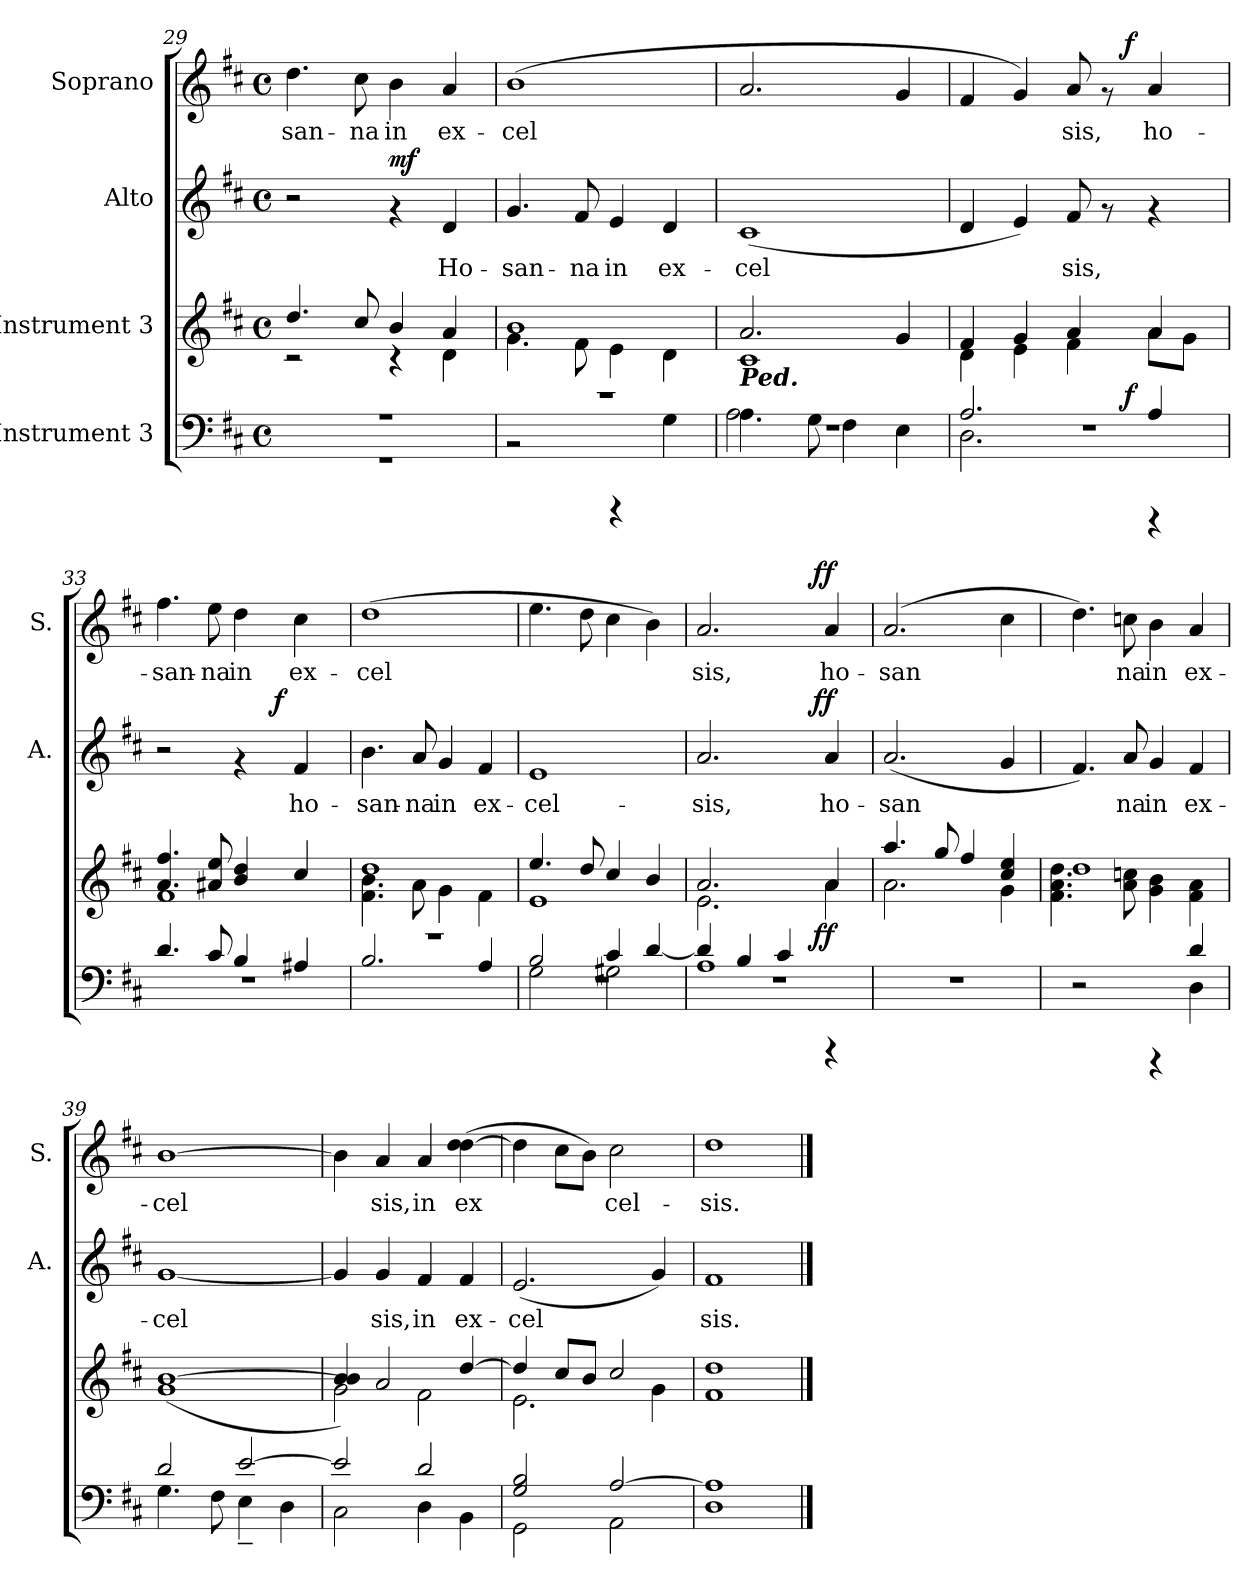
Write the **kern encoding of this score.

**kern	**dynam	**kern	**dynam	**kern	**text	**dynam	**kern	**text	**dynam
*part4	*part4	*part3	*part3	*part2	*part2	*part2	*part1	*part1	*part1
*staff4	*staff4	*staff3	*staff3	*staff2	*staff2	*staff2	*staff1	*staff1	*staff1
*I"Instrument 3	*	*I"Instrument 3	*	*I"Alto	*	*	*I"Soprano	*	*
*	*	*	*	*I'A.	*	*	*I'S.	*	*
*clefF4	*	*clefG2	*	*clefG2	*	*	*clefG2	*	*
*k[f#c#]	*	*k[f#c#]	*	*k[f#c#]	*	*	*k[f#c#]	*	*
*D:	*	*D:	*	*D:	*	*	*D:	*	*
*M4/4	*	*M4/4	*	*M4/4	*	*	*M4/4	*	*
*met(c)	*	*met(c)	*	*met(c)	*	*	*met(c)	*	*
=29	=29	=29	=29	=29	=29	=29	=29	=29	=29
*^	*	*^	*	*	*	*	*	*	*
!	!	!	!	!	!	!	!	!	!	!LO:LY:b:cj	!
1r	1r	.	4.dd/	2r	.	2r	.	.	4.dd\	-san-	.
!	!	!	!	!	!	!	!	!	!	!LO:LY:b:cj	!
.	.	.	8cc#/	.	.	.	.	.	8cc#\	-na	.
!	!	!	!	!	!	!	!	!LO:DY:a	!	!LO:LY:b:cj	!
.	.	.	4b/	4rc	.	4rf	.	mf	4b\	in	.
!	!	!	!	!	!	!	!LO:LY:b:cj	!	!	!LO:LY:b:cj	!
.	.	.	4a/	4d\	.	4d/	Ho-	.	4a/	ex-	.
=30	=30	=30	=30	=30	=30	=30	=30	=30	=30	=30	=30
!	!	!	!	!	!	!	!LO:LY:b:cj	!	!	!LO:LY:b:cj	!
1r	2r	.	1b	4.g\	.	4.g/	-san-	.	(<1b	-cel-	.
!	!	!	!	!	!	!	!LO:LY:b:cj	!	!	!	!
.	.	.	.	8f#\	.	8f#/	-na	.	.	.	.
!	!	!	!	!	!	!	!LO:LY:b:cj	!	!	!	!
.	4rCCC	.	.	4e\	.	4e/	in	.	.	.	.
!	!	!	!	!	!	!	!LO:LY:b:cj	!	!	!	!
.	4G\	.	.	4d\	.	4d/	ex-	.	.	.	.
!!LO:LB:g=z
=31	=31	=31	=31	=31	=31	=31	=31	=31	=31	=31	=31
*	*^	*	*	*	*	*	*	*	*	*	*
!	!	!	!	!LO:TX:b:Bi:t=Ped.	!	!	!	!	!	!	!	!
!	!	!	!	!	!	!	!	!LO:LY:b:cj	!	!	!LO:LY:b:cj	!
1r	4.A\	2A\	.	2.a/	1c#	.	(<1c#	-cel-	.	2.a/	--	.
.	8G\	.	.	.	.	.	.	.	.	.	.	.
.	4F#\	2ryy	.	.	.	.	.	.	.	.	.	.
!	!	!	!	!	!	!	!	!	!	!	!LO:LY:b:cj	!
.	4E\	.	.	4g/	.	.	.	.	.	4g/	--	.
=32	=32	=32	=32	=32	=32	=32	=32	=32	=32	=32	=32	=32
!	!	!	!	!	!	!	!	!LO:LY:b:cj	!	!	!LO:LY:b:cj	!
*	*	*^	*	*	*	*	*	*	*	*^	*	*
1r	2.A/	2.D\	2ryy	.	4f#/	4d\	.	4d/	--	.	4f#/	2ryy	--	.
!	!	!	!	!	!	!	!	!	!LO:LY:b:cj	!	!	!	!LO:LY:b:cj	!
.	.	.	.	.	4g/	4e\	.	4e/)	--	.	4g/)	.	--	.
!	!	!	!	!	!	!	!	!	!LO:LY:b:cj	!	!	!	!LO:LY:b:cj	!
.	.	.	8.ryy	.	4a/	4f#\	.	8f#/	-sis,	.	8a/	8.ryy	-sis,	.
.	.	.	.	.	.	.	.	8rf	.	.	8rf	.	.	.
!	!	!	!	!LO:DY:a	!	!	!	!	!	!	!	!	!	!LO:DY:a
.	.	.	4ryy	f	.	.	.	.	.	.	.	4ryy	.	f
!	!	!	!	!	!	!	!	!	!	!	!	!	!LO:LY:b:cj	!
.	4A/	4rBBBB	.	.	4a/	8a\L	.	4rf	.	.	4a/	.	ho-	.
.	.	.	.	.	.	8g\J	.	.	.	.	.	.	.	.
.	.	.	16ryy	.	.	.	.	.	.	.	.	16ryy	.	.
=33	=33	=33	=33	=33	=33	=33	=33	=33	=33	=33	=33	=33	=33	=33
!	!	!	!	!	!	!	!	!	!	!	!	!	!LO:LY:b:cj	!
*	*v	*v	*v	*	*	*	*	*^	*	*	*v	*v	*	*
1r	4.d/	.	4.a/ 4.ff#/	1f#	.	2r	2ryy	.	.	4.ff#\	-san-	.
!	!	!	!	!	!	!	!	!	!	!	!LO:LY:b:cj	!
.	8c#/	.	8a#X/ 8ee/	.	.	.	.	.	.	8ee\	-na	.
!	!	!	!	!	!	!	!	!	!	!	!LO:LY:b:cj	!
.	4B/	.	4b/ 4dd/	.	.	4rf	8ryy	.	.	4dd\	in	.
.	.	.	.	.	.	.	32.ryy	.	.	.	.	.
!	!	!	!	!	!	!	!	!	!LO:DY:a	!	!	!
.	.	.	.	.	.	.	4ryy	.	f	.	.	.
!	!	!	!	!	!	!	!	!LO:LY:b:cj	!	!	!LO:LY:b:cj	!
.	4A#X/	.	4cc#/	.	.	4f#/	.	ho-	.	4cc#\	ex-	.
.	.	.	.	.	.	.	16ryy	.	.	.	.	.
.	.	.	.	.	.	.	64ryy	.	.	.	.	.
=34	=34	=34	=34	=34	=34	=34	=34	=34	=34	=34	=34	=34
!	!	!	!	!	!	!	!	!LO:LY:b:cj	!	!	!LO:LY:b:cj	!
*	*	*	*	*	*	*v	*v	*	*	*	*	*
1r	2.B/	.	1dd	4.f#\ 4.b\	.	4.b\	-san-	.	(>1dd	-cel-	.
!	!	!	!	!	!	!	!LO:LY:b:cj	!	!	!	!
.	.	.	.	8a\	.	8a/	-na	.	.	.	.
!	!	!	!	!	!	!	!LO:LY:b:cj	!	!	!	!
.	.	.	.	4g\	.	4g/	in	.	.	.	.
!	!	!	!	!	!	!	!LO:LY:b:cj	!	!	!	!
.	4A/	.	.	4f#\	.	4f#/	ex-	.	.	.	.
=35	=35	=35	=35	=35	=35	=35	=35	=35	=35	=35	=35
*	*^	*	*	*	*	*	*	*	*	*	*
!	!	!	!	!	!	!	!	!LO:LY:b:cj	!	!	!LO:LY:b:cj	!
1r	2B/	2G\	.	4.ee/	1e	.	1e	-cel-	.	4.ee\	--	.
!	!	!	!	!	!	!	!	!	!	!	!LO:LY:b:cj	!
.	.	.	.	8dd/	.	.	.	.	.	8dd\	--	.
!	!	!	!	!	!	!	!	!	!	!	!LO:LY:b:cj	!
.	4c#/	2G#X\	.	4cc#/	.	.	.	.	.	4cc#\	--	.
!	!	!	!	!	!	!	!	!	!	!	!LO:LY:b:cj	!
.	[>4d/	.	.	4b/	.	.	.	.	.	4b\)	--	.
=36	=36	=36	=36	=36	=36	=36	=36	=36	=36	=36	=36	=36
!	!	!	!	!	!	!	!	!LO:LY:b:cj	!	!	!LO:LY:b:cj	!
*	*	*	*	*	*^	*	*^	*	*	*^	*	*
1r	4d/]	1A	.	2.a/	2.e\	2ryy	.	2.a/	2ryy	-sis,	.	2.a/	2ryy	-sis,	.
.	4B/	.	.	.	.	.	.	.	.	.	.	.	.	.	.
.	4c#/	.	.	.	.	8..ryy	.	.	8..ryy	.	.	.	8..ryy	.	.
!	!	!	!	!	!	!	!LO:DY:b	!	!	!	!LO:DY:a	!	!	!	!LO:DY:a
.	.	.	.	.	.	4ryy	ff	.	4ryy	.	ff	.	4ryy	.	ff
!	!	!	!	!	!	!	!	!	!	!LO:LY:b:cj	!	!	!	!LO:LY:b:cj	!
.	4rEEE	.	.	4a/	4a\	.	.	4a/	.	ho-	.	4a/	.	ho-	.
.	.	.	.	.	.	32ryy	.	.	32ryy	.	.	.	32ryy	.	.
!!LO:PB:g=z
=37	=37	=37	=37	=37	=37	=37	=37	=37	=37	=37	=37	=37	=37	=37	=37
!	!	!	!	!	!	!	!	!	!	!LO:LY:b:cj	!	!	!	!LO:LY:b:cj	!
*	*v	*v	*	*	*	*	*	*v	*v	*	*	*v	*v	*	*
*	*	*	*	*v	*v	*	*	*	*	*	*	*
1r	1r	.	4.aa/	2.a\	.	(<2.a/	-san-	.	(>2.a/	-san-	.
.	.	.	8gg/	.	.	.	.	.	.	.	.
.	.	.	4ff#/	.	.	.	.	.	.	.	.
!	!	!	!	!	!	!	!LO:LY:b:cj	!	!	!LO:LY:b:cj	!
.	.	.	4ee/ 4cc#/	4g\	.	4g/	--	.	4cc#\	--	.
=38	=38	=38	=38	=38	=38	=38	=38	=38	=38	=38	=38
!	!	!	!	!	!	!	!LO:LY:b:cj	!	!	!LO:LY:b:cj	!
2r	2.ryy	.	1dd	4.dd\ 4.f#\ 4.a\	.	4.f#/)	--	.	4.dd\)	--	.
!	!	!	!	!	!	!	!LO:LY:b:cj	!	!	!LO:LY:b:cj	!
.	.	.	.	8ccn\ 8a\	.	8a/	-na	.	8ccn\	-na	.
!	!	!	!	!	!	!	!LO:LY:b:cj	!	!	!LO:LY:b:cj	!
4rCCC	.	.	.	4g\ 4b\	.	4g/	in	.	4b\	in	.
!	!	!	!	!	!	!	!LO:LY:b:cj	!	!	!LO:LY:b:cj	!
4d/	4D\	.	.	4a\ 4f#\	.	4f#/	ex-	.	4a/	ex-	.
=39	=39	=39	=39	=39	=39	=39	=39	=39	=39	=39	=39
!	!	!	!	!	!	!	!LO:LY:b:cj	!	!	!LO:LY:b:cj	!
*	*	*	*v	*v	*	*	*	*	*	*	*
2d/	4.G\	.	(<1g [>1b	.	[<1g	-cel-	.	[>1b	-cel-	.
.	8F#\	.	.	.	.	.	.	.	.	.
[>2e/	4E~>\	.	.	.	.	.	.	.	.	.
.	4D\	.	.	.	.	.	.	.	.	.
=40	=40	=40	=40	=40	=40	=40	=40	=40	=40	=40
*	*	*	*^	*	*	*	*	*	*	*
!	!	!	!	!	!	!	!LO:LY:b:cj	!	!	!LO:LY:b:cj	!
2e/]	2C#\	.	4b/ 4b/])	2g\	.	4g/]	--	.	4b\]	--	.
!	!	!	!	!	!	!	!LO:LY:b:cj	!	!	!LO:LY:b:cj	!
.	.	.	2a/	.	.	4g/	-sis,	.	4a/	-sis,	.
!	!	!	!	!	!	!	!LO:LY:b:cj	!	!	!LO:LY:b:cj	!
2d/	4D\	.	.	2f#\	.	4f#/	in	.	4a/	in	.
!	!	!	!	!	!	!	!LO:LY:b:cj	!	!	!LO:LY:b:cj	!
.	4BB\	.	[>4dd/	.	.	4f#/	ex-	.	(>4dd\ [>4dd\	ex-	.
=41	=41	=41	=41	=41	=41	=41	=41	=41	=41	=41	=41
!	!	!	!	!	!	!	!LO:LY:b:cj	!	!	!LO:LY:b:cj	!
2G/ 2B/	2GG\	.	4dd/]	2.e\	.	(<2.e/	-cel-	.	4dd\]	--	.
!	!	!	!	!	!	!	!	!	!	!LO:LY:b:cj	!
.	.	.	8cc#/L	.	.	.	.	.	8cc#\L	--	.
!	!	!	!	!	!	!	!	!	!	!LO:LY:b:cj	!
.	.	.	8b/J	.	.	.	.	.	8b\J)	--	.
!	!	!	!	!	!	!	!	!	!	!LO:LY:b:cj	!
[>2A/	2AA\	.	2cc#/	.	.	.	.	.	2cc#\	-cel-	.
!	!	!	!	!	!	!	!LO:LY:b:cj	!	!	!	!
.	.	.	.	4g\	.	4g/)	--	.	.	.	.
*v	*v	*	*	*	*	*	*	*	*	*	*
=42	=42	=42	=42	=42	=42	=42	=42	=42	=42	=42
!	!	!	!	!	!	!LO:LY:b:cj	!	!	!LO:LY:b:cj	!
*	*	*v	*v	*	*	*	*	*	*	*
1A] 1D	.	1f# 1dd	.	1f#	-sis.	.	1dd	-sis.	.
==	==	==	==	==	==	==	==	==	==
*-	*-	*-	*-	*-	*-	*-	*-	*-	*-
